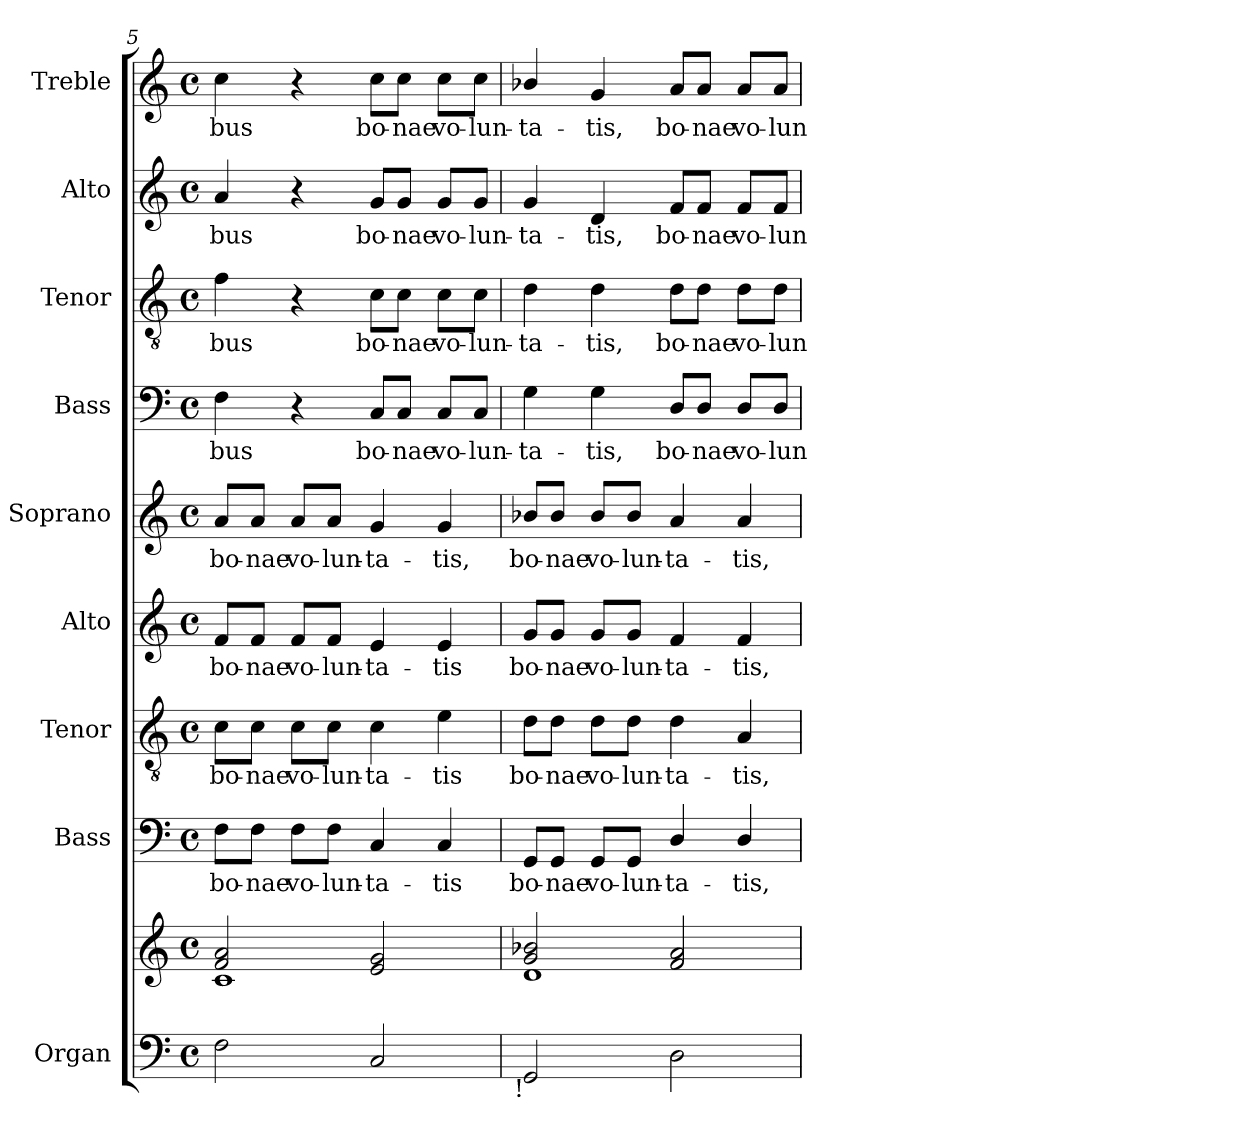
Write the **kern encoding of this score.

**kern	**kern	**kern	**text	**kern	**text	**kern	**text	**kern	**text	**kern	**text	**kern	**text	**kern	**text	**kern	**text
*part9	*part9	*part8	*part8	*part7	*part7	*part6	*part6	*part5	*part5	*part4	*part4	*part3	*part3	*part2	*part2	*part1	*part1
*staff10	*staff9	*staff8	*staff8	*staff7	*staff7	*staff6	*staff6	*staff5	*staff5	*staff4	*staff4	*staff3	*staff3	*staff2	*staff2	*staff1	*staff1
*I"Organ	*	*I"Bass	*	*I"Tenor	*	*I"Alto	*	*I"Soprano	*	*I"Bass	*	*I"Tenor	*	*I"Alto	*	*I"Treble	*
*I'Org.	*	*I'B.	*	*I'T.	*	*I'A.	*	*I'S.	*	*I'B.	*	*I'T.	*	*I'A.	*	*I'Tr.	*
*clefF4	*clefG2	*clefF4	*	*clefGv2	*	*clefG2	*	*clefG2	*	*clefF4	*	*clefGv2	*	*clefG2	*	*clefG2	*
*	*	*	*	*ITrd7c12	*	*	*	*	*	*	*	*ITrd7c12	*	*	*	*	*
*k[]	*k[]	*k[]	*	*k[]	*	*k[]	*	*k[]	*	*k[]	*	*k[]	*	*k[]	*	*k[]	*
*C:	*C:	*C:	*	*C:	*	*C:	*	*C:	*	*C:	*	*C:	*	*C:	*	*C:	*
*M4/4	*M4/4	*M4/4	*	*M4/4	*	*M4/4	*	*M4/4	*	*M4/4	*	*M4/4	*	*M4/4	*	*M4/4	*
*met(c)	*met(c)	*met(c)	*	*met(c)	*	*met(c)	*	*met(c)	*	*met(c)	*	*met(c)	*	*met(c)	*	*met(c)	*
=5	=5	=5	=5	=5	=5	=5	=5	=5	=5	=5	=5	=5	=5	=5	=5	=5	=5
*	*^	*	*	*	*	*	*	*	*	*	*	*	*	*	*	*	*
!	!	!	!	!LO:LY:b:color=#000000	!	!	!	!	!	!	!	!	!	!	!	!	!	!
!	!	!	!	!	!	!LO:LY:b:color=#000000	!	!	!	!	!	!	!	!	!	!	!	!
!	!	!	!	!	!	!	!	!LO:LY:b:color=#000000	!	!	!	!	!	!	!	!	!	!
!	!	!	!	!	!	!	!	!	!	!LO:LY:b:color=#000000	!	!	!	!	!	!	!	!
!	!	!	!	!	!	!	!	!	!	!	!	!LO:LY:b:color=#000000	!	!	!	!	!	!
!	!	!	!	!	!	!	!	!	!	!	!	!	!	!LO:LY:b:color=#000000	!	!	!	!
!	!	!	!	!	!	!	!	!	!	!	!	!	!	!	!	!LO:LY:b:color=#000000	!	!
!	!	!	!	!	!	!	!	!	!	!	!	!	!	!	!	!	!	!LO:LY:b:color=#000000
2Fi\	2fi/ 2ai	1ci	8Fi\L	bo-	8Ci\L	bo-	8fi/L	bo-	8ai/L	bo-	4Fi\	-bus	4Fi\	-bus	4ai/	-bus	4cci\	-bus
!	!	!	!	!LO:LY:b:color=#000000	!	!	!	!	!	!	!	!	!	!	!	!	!	!
!	!	!	!	!	!	!LO:LY:b:color=#000000	!	!	!	!	!	!	!	!	!	!	!	!
!	!	!	!	!	!	!	!	!LO:LY:b:color=#000000	!	!	!	!	!	!	!	!	!	!
!	!	!	!	!	!	!	!	!	!	!LO:LY:b:color=#000000	!	!	!	!	!	!	!	!
.	.	.	8Fi\J	-nae	8Ci\J	-nae	8fi/J	-nae	8ai/J	-nae	.	.	.	.	.	.	.	.
!	!	!	!	!LO:LY:b:color=#000000	!	!	!	!	!	!	!	!	!	!	!	!	!	!
!	!	!	!	!	!	!LO:LY:b:color=#000000	!	!	!	!	!	!	!	!	!	!	!	!
!	!	!	!	!	!	!	!	!LO:LY:b:color=#000000	!	!	!	!	!	!	!	!	!	!
!	!	!	!	!	!	!	!	!	!	!LO:LY:b:color=#000000	!	!	!	!	!	!	!	!
.	.	.	8Fi\L	vo-	8Ci\L	vo-	8fi/L	vo-	8ai/L	vo-	4r	.	4r	.	4r	.	4r	.
!	!	!	!	!LO:LY:b:color=#000000	!	!	!	!	!	!	!	!	!	!	!	!	!	!
!	!	!	!	!	!	!LO:LY:b:color=#000000	!	!	!	!	!	!	!	!	!	!	!	!
!	!	!	!	!	!	!	!	!LO:LY:b:color=#000000	!	!	!	!	!	!	!	!	!	!
!	!	!	!	!	!	!	!	!	!	!LO:LY:b:color=#000000	!	!	!	!	!	!	!	!
.	.	.	8Fi\J	-lun-	8Ci\J	-lun-	8fi/J	-lun-	8ai/J	-lun-	.	.	.	.	.	.	.	.
!	!	!	!	!LO:LY:b:color=#000000	!	!	!	!	!	!	!	!	!	!	!	!	!	!
!	!	!	!	!	!	!LO:LY:b:color=#000000	!	!	!	!	!	!	!	!	!	!	!	!
!	!	!	!	!	!	!	!	!LO:LY:b:color=#000000	!	!	!	!	!	!	!	!	!	!
!	!	!	!	!	!	!	!	!	!	!LO:LY:b:color=#000000	!	!	!	!	!	!	!	!
!	!	!	!	!	!	!	!	!	!	!	!	!LO:LY:b:color=#000000	!	!	!	!	!	!
!	!	!	!	!	!	!	!	!	!	!	!	!	!	!LO:LY:b:color=#000000	!	!	!	!
!	!	!	!	!	!	!	!	!	!	!	!	!	!	!	!	!LO:LY:b:color=#000000	!	!
!	!	!	!	!	!	!	!	!	!	!	!	!	!	!	!	!	!	!LO:LY:b:color=#000000
2Ci/	2ei/ 2gi	.	4Ci/	-ta-	4Ci\	-ta-	4ei/	-ta-	4gi/	-ta-	8Ci/L	bo-	8Ci\L	bo-	8gi/L	bo-	8cci\L	bo-
!	!	!	!	!	!	!	!	!	!	!	!	!LO:LY:b:color=#000000	!	!	!	!	!	!
!	!	!	!	!	!	!	!	!	!	!	!	!	!	!LO:LY:b:color=#000000	!	!	!	!
!	!	!	!	!	!	!	!	!	!	!	!	!	!	!	!	!LO:LY:b:color=#000000	!	!
!	!	!	!	!	!	!	!	!	!	!	!	!	!	!	!	!	!	!LO:LY:b:color=#000000
.	.	.	.	.	.	.	.	.	.	.	8Ci/J	-nae	8Ci\J	-nae	8gi/J	-nae	8cci\J	-nae
!	!	!	!	!LO:LY:b:color=#000000	!	!	!	!	!	!	!	!	!	!	!	!	!	!
!	!	!	!	!	!	!LO:LY:b:color=#000000	!	!	!	!	!	!	!	!	!	!	!	!
!	!	!	!	!	!	!	!	!LO:LY:b:color=#000000	!	!	!	!	!	!	!	!	!	!
!	!	!	!	!	!	!	!	!	!	!LO:LY:b:color=#000000	!	!	!	!	!	!	!	!
!	!	!	!	!	!	!	!	!	!	!	!	!LO:LY:b:color=#000000	!	!	!	!	!	!
!	!	!	!	!	!	!	!	!	!	!	!	!	!	!LO:LY:b:color=#000000	!	!	!	!
!	!	!	!	!	!	!	!	!	!	!	!	!	!	!	!	!LO:LY:b:color=#000000	!	!
!	!	!	!	!	!	!	!	!	!	!	!	!	!	!	!	!	!	!LO:LY:b:color=#000000
.	.	.	4Ci/	-tis	4Ei\	-tis	4ei/	-tis	4gi/	-tis,	8Ci/L	vo-	8Ci\L	vo-	8gi/L	vo-	8cci\L	vo-
!	!	!	!	!	!	!	!	!	!	!	!	!LO:LY:b:color=#000000	!	!	!	!	!	!
!	!	!	!	!	!	!	!	!	!	!	!	!	!	!LO:LY:b:color=#000000	!	!	!	!
!	!	!	!	!	!	!	!	!	!	!	!	!	!	!	!	!LO:LY:b:color=#000000	!	!
!	!	!	!	!	!	!	!	!	!	!	!	!	!	!	!	!	!	!LO:LY:b:color=#000000
.	.	.	.	.	.	.	.	.	.	.	8Ci/J	-lun-	8Ci\J	-lun-	8gi/J	-lun-	8cci\J	-lun-
!!LO:PB:g=z
=6	=6	=6	=6	=6	=6	=6	=6	=6	=6	=6	=6	=6	=6	=6	=6	=6	=6	=6
!	!	!	!	!LO:LY:b:color=#000000	!	!	!	!	!	!	!	!	!	!	!	!	!	!
!	!	!	!	!	!	!LO:LY:b:color=#000000	!	!	!	!	!	!	!	!	!	!	!	!
!	!	!	!	!	!	!	!	!LO:LY:b:color=#000000	!	!	!	!	!	!	!	!	!	!
!	!	!	!	!	!	!	!	!	!	!LO:LY:b:color=#000000	!	!	!	!	!	!	!	!
!	!	!	!	!	!	!	!	!	!	!	!	!LO:LY:b:color=#000000	!	!	!	!	!	!
!	!	!	!	!	!	!	!	!	!	!	!	!	!	!LO:LY:b:color=#000000	!	!	!	!
!	!	!	!	!	!	!	!	!	!	!	!	!	!	!	!	!LO:LY:b:color=#000000	!	!
!LO:TX:b:rj:t=!	!	!	!	!	!	!	!	!	!	!	!	!	!	!	!	!	!	!
!	!	!	!	!	!	!	!	!	!	!	!	!	!	!	!	!	!	!LO:LY:b:color=#000000
2GGi/	2gi/ 2b-Xi	1di	8GGi/L	bo-	8Di\L	bo-	8gi/L	bo-	8b-Xi/L	bo-	4Gi\	-ta-	4Di\	-ta-	4gi/	-ta-	4b-Xi/	-ta-
!	!	!	!	!LO:LY:b:color=#000000	!	!	!	!	!	!	!	!	!	!	!	!	!	!
!	!	!	!	!	!	!LO:LY:b:color=#000000	!	!	!	!	!	!	!	!	!	!	!	!
!	!	!	!	!	!	!	!	!LO:LY:b:color=#000000	!	!	!	!	!	!	!	!	!	!
!	!	!	!	!	!	!	!	!	!	!LO:LY:b:color=#000000	!	!	!	!	!	!	!	!
.	.	.	8GGi/J	-nae	8Di\J	-nae	8gi/J	-nae	8b-i/J	-nae	.	.	.	.	.	.	.	.
!	!	!	!	!LO:LY:b:color=#000000	!	!	!	!	!	!	!	!	!	!	!	!	!	!
!	!	!	!	!	!	!LO:LY:b:color=#000000	!	!	!	!	!	!	!	!	!	!	!	!
!	!	!	!	!	!	!	!	!LO:LY:b:color=#000000	!	!	!	!	!	!	!	!	!	!
!	!	!	!	!	!	!	!	!	!	!LO:LY:b:color=#000000	!	!	!	!	!	!	!	!
!	!	!	!	!	!	!	!	!	!	!	!	!LO:LY:b:color=#000000	!	!	!	!	!	!
!	!	!	!	!	!	!	!	!	!	!	!	!	!	!LO:LY:b:color=#000000	!	!	!	!
!	!	!	!	!	!	!	!	!	!	!	!	!	!	!	!	!LO:LY:b:color=#000000	!	!
!	!	!	!	!	!	!	!	!	!	!	!	!	!	!	!	!	!	!LO:LY:b:color=#000000
.	.	.	8GGi/L	vo-	8Di\L	vo-	8gi/L	vo-	8b-i/L	vo-	4Gi\	-tis,	4Di\	-tis,	4di/	-tis,	4gi/	-tis,
!	!	!	!	!LO:LY:b:color=#000000	!	!	!	!	!	!	!	!	!	!	!	!	!	!
!	!	!	!	!	!	!LO:LY:b:color=#000000	!	!	!	!	!	!	!	!	!	!	!	!
!	!	!	!	!	!	!	!	!LO:LY:b:color=#000000	!	!	!	!	!	!	!	!	!	!
!	!	!	!	!	!	!	!	!	!	!LO:LY:b:color=#000000	!	!	!	!	!	!	!	!
.	.	.	8GGi/J	-lun-	8Di\J	-lun-	8gi/J	-lun-	8b-i/J	-lun-	.	.	.	.	.	.	.	.
!	!	!	!	!LO:LY:b:color=#000000	!	!	!	!	!	!	!	!	!	!	!	!	!	!
!	!	!	!	!	!	!LO:LY:b:color=#000000	!	!	!	!	!	!	!	!	!	!	!	!
!	!	!	!	!	!	!	!	!LO:LY:b:color=#000000	!	!	!	!	!	!	!	!	!	!
!	!	!	!	!	!	!	!	!	!	!LO:LY:b:color=#000000	!	!	!	!	!	!	!	!
!	!	!	!	!	!	!	!	!	!	!	!	!LO:LY:b:color=#000000	!	!	!	!	!	!
!	!	!	!	!	!	!	!	!	!	!	!	!	!	!LO:LY:b:color=#000000	!	!	!	!
!	!	!	!	!	!	!	!	!	!	!	!	!	!	!	!	!LO:LY:b:color=#000000	!	!
!	!	!	!	!	!	!	!	!	!	!	!	!	!	!	!	!	!	!LO:LY:b:color=#000000
2Di\	2fi/ 2ai	.	4Di/	-ta-	4Di\	-ta-	4fi/	-ta-	4ai/	-ta-	8Di/L	bo-	8Di\L	bo-	8fi/L	bo-	8ai/L	bo-
!	!	!	!	!	!	!	!	!	!	!	!	!LO:LY:b:color=#000000	!	!	!	!	!	!
!	!	!	!	!	!	!	!	!	!	!	!	!	!	!LO:LY:b:color=#000000	!	!	!	!
!	!	!	!	!	!	!	!	!	!	!	!	!	!	!	!	!LO:LY:b:color=#000000	!	!
!	!	!	!	!	!	!	!	!	!	!	!	!	!	!	!	!	!	!LO:LY:b:color=#000000
.	.	.	.	.	.	.	.	.	.	.	8Di/J	-nae	8Di\J	-nae	8fi/J	-nae	8ai/J	-nae
!	!	!	!	!LO:LY:b:color=#000000	!	!	!	!	!	!	!	!	!	!	!	!	!	!
!	!	!	!	!	!	!LO:LY:b:color=#000000	!	!	!	!	!	!	!	!	!	!	!	!
!	!	!	!	!	!	!	!	!LO:LY:b:color=#000000	!	!	!	!	!	!	!	!	!	!
!	!	!	!	!	!	!	!	!	!	!LO:LY:b:color=#000000	!	!	!	!	!	!	!	!
!	!	!	!	!	!	!	!	!	!	!	!	!LO:LY:b:color=#000000	!	!	!	!	!	!
!	!	!	!	!	!	!	!	!	!	!	!	!	!	!LO:LY:b:color=#000000	!	!	!	!
!	!	!	!	!	!	!	!	!	!	!	!	!	!	!	!	!LO:LY:b:color=#000000	!	!
!	!	!	!	!	!	!	!	!	!	!	!	!	!	!	!	!	!	!LO:LY:b:color=#000000
.	.	.	4Di/	-tis,	4AAi/	-tis,	4fi/	-tis,	4ai/	-tis,	8Di/L	vo-	8Di\L	vo-	8fi/L	vo-	8ai/L	vo-
!	!	!	!	!	!	!	!	!	!	!	!	!LO:LY:b:color=#000000	!	!	!	!	!	!
!	!	!	!	!	!	!	!	!	!	!	!	!	!	!LO:LY:b:color=#000000	!	!	!	!
!	!	!	!	!	!	!	!	!	!	!	!	!	!	!	!	!LO:LY:b:color=#000000	!	!
!	!	!	!	!	!	!	!	!	!	!	!	!	!	!	!	!	!	!LO:LY:b:color=#000000
.	.	.	.	.	.	.	.	.	.	.	8Di/J	-lun-	8Di\J	-lun-	8fi/J	-lun-	8ai/J	-lun-
*	*v	*v	*	*	*	*	*	*	*	*	*	*	*	*	*	*	*	*
=	=	=	=	=	=	=	=	=	=	=	=	=	=	=	=	=	=
*-	*-	*-	*-	*-	*-	*-	*-	*-	*-	*-	*-	*-	*-	*-	*-	*-	*-
